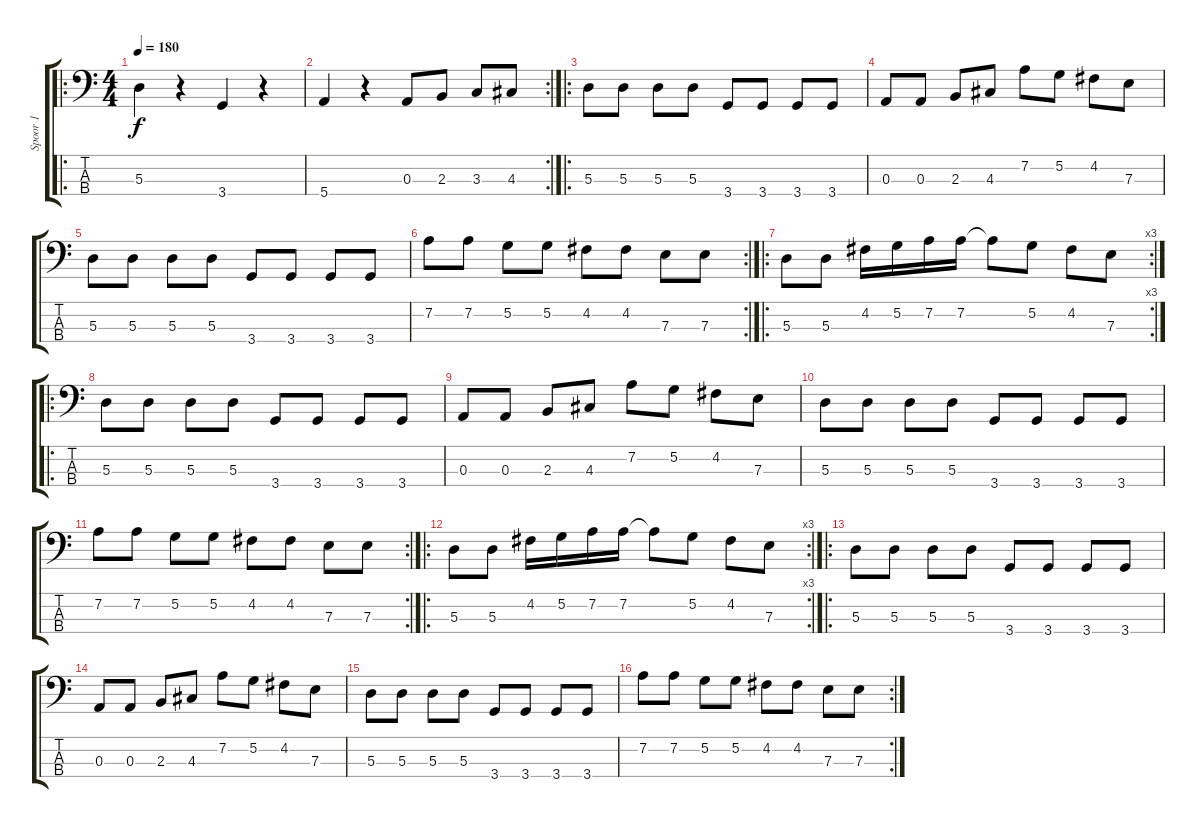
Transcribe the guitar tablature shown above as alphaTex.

\track ("Spoor 1" "Spoor 1") {instrument electricbassfinger}
\staff {score tabs}
\tuning (G2 D2 A1 E1) {hide}
\ro
\ts (4 4)
\tempo 180
\clef f4
\ks c
5.3.4{dy f instrument electricbassfinger} r.4 3.4.4 r.4 |
\rc 2
5.4.4 r.4 0.3.8 2.3.8 3.3.8 4.3.8 |
\ro
5.3.8 5.3.8 5.3.8 5.3.8 3.4.8 3.4.8 3.4.8 3.4.8 |
0.3.8 0.3.8 2.3.8 4.3.8 7.2.8 5.2.8 4.2.8 7.3.8 |
5.3.8 5.3.8 5.3.8 5.3.8 3.4.8 3.4.8 3.4.8 3.4.8 |
\rc 2
7.2.8 7.2.8 5.2.8 5.2.8 4.2.8 4.2.8 7.3.8 7.3.8 |
\ro
\rc 3
5.3.8 5.3.8 4.2.16 5.2.16 7.2.16 7.2.16 7.2{t}.8 5.2.8 4.2.8 7.3.8 |
\ro
5.3.8 5.3.8 5.3.8 5.3.8 3.4.8 3.4.8 3.4.8 3.4.8 |
0.3.8 0.3.8 2.3.8 4.3.8 7.2.8 5.2.8 4.2.8 7.3.8 |
5.3.8 5.3.8 5.3.8 5.3.8 3.4.8 3.4.8 3.4.8 3.4.8 |
\rc 2
7.2.8 7.2.8 5.2.8 5.2.8 4.2.8 4.2.8 7.3.8 7.3.8 |
\ro
\rc 3
5.3.8 5.3.8 4.2.16 5.2.16 7.2.16 7.2.16 7.2{t}.8 5.2.8 4.2.8 7.3.8 |
\ro
5.3.8 5.3.8 5.3.8 5.3.8 3.4.8 3.4.8 3.4.8 3.4.8 |
0.3.8 0.3.8 2.3.8 4.3.8 7.2.8 5.2.8 4.2.8 7.3.8 |
5.3.8 5.3.8 5.3.8 5.3.8 3.4.8 3.4.8 3.4.8 3.4.8 |
\rc 2
7.2.8 7.2.8 5.2.8 5.2.8 4.2.8 4.2.8 7.3.8 7.3.8
